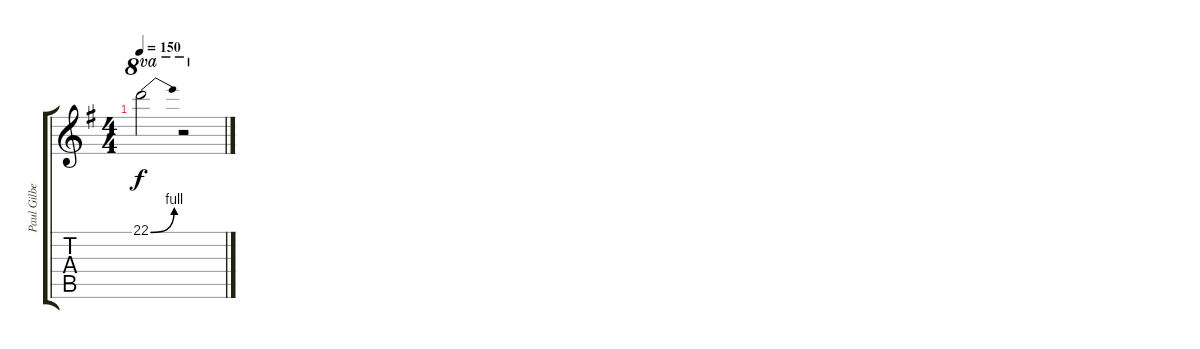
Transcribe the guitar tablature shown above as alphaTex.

\track ("Paul Gilbert" "Paul Gilbe") {instrument distortionguitar}
\staff {score tabs}
\tuning (E4 B3 G3 D3 A2 E2) {hide}
\ts (4 4)
\tempo 150
\clef g2
\ks g
22.1{be (bend 0 0 60 4)}.2{ot 8va dy f} r.2{ot 8va}
